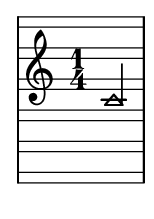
\version "2.14.0"

\header {
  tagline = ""
}

\paper {
  #(set-paper-size "a10")
}

%Customizing note head stencils based on pitch
%Defining stencils

upTriangle =
#(ly:make-stencil 
	(list 'embedded-ps
    "gsave
      currentpoint translate
      newpath
      -.1875 -.5 moveto
      .65625 .5 lineto
      1.5 -.5 lineto
      closepath
      fill
      grestore" )
    (cons -.1875 1.5)
    (cons -.5 .5)
)

downTriangle =
#(ly:make-stencil 
	(list 'embedded-ps
    "gsave
      currentpoint translate

      newpath
      .08 .34 moveto
      .65625 -.4 lineto
      1.2325 .34 lineto
      closepath
      0.12 setlinewidth
      stroke      

      newpath
      -.0775 .43 moveto
      .65625 -.43 lineto
      1.39 .43 lineto
      closepath
      0.1 setlinewidth
      stroke      
	  
	  newpath
      -.1675 .48 moveto
      .65625 -.48 lineto
      1.48 .48 lineto
      closepath
      0.04 setlinewidth
      stroke

      grestore" )
    (cons -.1875 1.5)
    (cons -.5 .5)
)

upTriLgr = 
#(ly:make-stencil 
	(list 'embedded-ps
    "gsave
      currentpoint translate
      newpath
      -.1875 -.5 moveto
      .65625 .5 lineto
      1.5 -.5 lineto
      closepath
      fill
	  newpath
	  -.5 0 moveto
	  1.8 0 lineto
      closepath
      .19 setlinewidth
      stroke  
      grestore" )
    (cons -.1875 1.5)
    (cons -.5 .5)
)

downTriLgr =
#(ly:make-stencil 
	(list 'embedded-ps
    "gsave
      currentpoint translate
      newpath
      .08 .34 moveto
      .65625 -.4 lineto
      1.2325 .34 lineto
      closepath
      0.12 setlinewidth
      stroke      
      newpath
      -.0775 .43 moveto
      .65625 -.43 lineto
      1.39 .43 lineto
      closepath
      0.1 setlinewidth
      stroke      
	  newpath
      -.1675 .48 moveto
      .65625 -.48 lineto
      1.48 .48 lineto
      closepath
      0.04 setlinewidth
      stroke
	  newpath
	  -.5 0 moveto
	  1.8 0 lineto
      closepath
      .19 setlinewidth
      stroke  
      grestore" )
    (cons -.1875 1.5)
    (cons -.5 .5)
)

%Based on the pitch's semitone, which note head
#(define (semitone-to-stencil semitone)
         (let ((s (modulo semitone 12)))
         	(case s
		((11) upTriLgr)
		((0) downTriLgr)
		(else (if (= (remainder semitone 2) 0) downTriangle upTriangle))
	))
)

%Get the pitch from the grob, convert to semitone, and send it on
#(define (stencil-notehead grob)
   (semitone-to-stencil 
	 (ly:pitch-semitones (ly:event-property (event-cause grob) 'pitch))))


%Begin stem attachment adjustment code
%Assign stem attachment values to variables

upTriUpStem 	= #'(1 . -1)
upTridownStem 	= #'(1 . .9)
downTriUpStem	= #'(1 . .9)
downTriDownStem	= #'(1 . -1)

%Based on the pitch, is the stem up or down, 
%Then based on pitch is the note head an up or down triangle

#(define (pitch-to-stem pitch stemdir)
	(if (= (modulo (ly:pitch-semitones pitch) 2) 1) 
		(if (= UP stemdir) upTriUpStem upTridownStem)		
		(if (= DOWN stemdir) downTriDownStem downTriUpStem)
	)
)

%Get the stem from notehead grob
#(define (notehead-get-notecolumn nhgrob)
   (ly:grob-parent nhgrob X))

#(define (notehead-get-stem nhgrob)
   (let ((notecolumn (notehead-get-notecolumn nhgrob)))
     (ly:grob-object notecolumn 'stem)))

%Get the pitch and stem direction from the grob and send it on
#(define (stem-adjuster nhgrob)
	(pitch-to-stem
	    (ly:event-property (event-cause nhgrob) 'pitch) 
		(ly:grob-property (notehead-get-stem nhgrob) 'direction) ))

%Begin double-stem for half note code
#(define (doubleStemmer grob)
   (if (= 1 (ly:grob-property grob 'duration-log))

		(ly:stencil-combine-at-edge
              (ly:stem::print grob)
              X
              (- (ly:grob-property grob 'direction))
              (ly:stem::print grob)
              -.42 0) ;; note: use .15 for other side

		(ly:stem::print grob)
	)
)

%End customization scripts


upTriangleEmpty =
#(ly:make-stencil 
	(list 'embedded-ps
    "gsave
      currentpoint translate
      newpath
      -.1875 -.5 moveto
      .65625 .5 lineto
      1.5 -.5 lineto
      closepath
      0.19 setlinewidth
      stroke
      grestore" )
    (cons -.1875 1.5)
    (cons -.5 .5)
)

upTriangleFull =
#(ly:make-stencil 
	(list 'embedded-ps
    "gsave
      currentpoint translate
      newpath
      -.1875 -.5 moveto
      .65625 .5 lineto
      1.5 -.5 lineto
      closepath
      fill
      grestore" )
    (cons -.1875 1.5)
    (cons -.5 .5)
)

downTriangleEmpty =
#(ly:make-stencil 
	(list 'embedded-ps
    "gsave
      currentpoint translate

      newpath
      .08 .34 moveto
      .65625 -.4 lineto
      1.2325 .34 lineto
      closepath
      0.12 setlinewidth
      stroke      

      newpath
      -.0775 .43 moveto
      .65625 -.43 lineto
      1.39 .43 lineto
      closepath
      0.1 setlinewidth
      stroke      
	  
	  newpath
      -.1675 .48 moveto
      .65625 -.48 lineto
      1.48 .48 lineto
      closepath
      0.04 setlinewidth
      stroke

      grestore" )
    (cons -.1875 1.5)
    (cons -.5 .5)
)

downTriangleFull =
#(ly:make-stencil 
	(list 'embedded-ps
    "gsave
      currentpoint translate

      newpath
      .08 .34 moveto
      .65625 -.4 lineto
      1.2325 .34 lineto
      closepath
      0.12 setlinewidth
      stroke      

      newpath
      -.0775 .43 moveto
      .65625 -.43 lineto
      1.39 .43 lineto
      closepath
      0.1 setlinewidth
      stroke      
	  
	  newpath
      -.1675 .48 moveto
      .65625 -.48 lineto
      1.48 .48 lineto
      closepath
      fill

      grestore" )
    (cons -.1875 1.5)
    (cons -.5 .5)
)

upTriLgr = 
#(ly:make-stencil 
	(list 'embedded-ps
    "gsave
      currentpoint translate
      newpath
      -.1875 -.5 moveto
      .65625 .5 lineto
      1.5 -.5 lineto
      closepath
      0.19 setlinewidth
      stroke
	  newpath
	  -.5 0 moveto
	  1.8 0 lineto
      closepath
      .19 setlinewidth
      stroke  
      grestore" )
    (cons -.1875 1.5)
    (cons -.5 .5)
)

downTriLgr =
#(ly:make-stencil 
	(list 'embedded-ps
    "gsave
      currentpoint translate
      newpath
      .08 .34 moveto
      .65625 -.4 lineto
      1.2325 .34 lineto
      closepath
      0.12 setlinewidth
      stroke      
      newpath
      -.0775 .43 moveto
      .65625 -.43 lineto
      1.39 .43 lineto
      closepath
      0.1 setlinewidth
      stroke      
	  newpath
      -.1675 .48 moveto
      .65625 -.48 lineto
      1.48 .48 lineto
      closepath
      0.04 setlinewidth
      stroke
	  newpath
	  -.5 0 moveto
	  1.8 0 lineto
      closepath
      .19 setlinewidth
      stroke  
      grestore" )
    (cons -.1875 1.5)
    (cons -.5 .5)
)

%Based on the pitch's semitone, which note head
#(define (semitone-to-stencil semitone)
         (let ((s (modulo semitone 12)))
         	(case s
		((11) upTriLgr)
		((0) downTriLgr)
                ((2 4) downTriangleEmpty)
                ((5 7 9) upTriangleEmpty)
                ((1 3) upTriangleFull)
                ((6 8 10) downTriangleFull)
	))
)

%Get the pitch from the grob, convert to semitone, and send it on
#(define (stencil-notehead grob)
   (semitone-to-stencil 
	 (ly:pitch-semitones (ly:event-property (event-cause grob) 'pitch))))


%Begin stem attachment adjustment code
%Assign stem attachment values to variables

upTriUpStem 	= #'(1 . -1)
upTridownStem 	= #'(1 . .9)
downTriUpStem	= #'(1 . .9)
downTriDownStem	= #'(1 . -1)

%Based on the pitch, is the stem up or down, 
%Then based on pitch is the note head an up or down triangle

#(define (pitch-to-stem pitch stemdir)
	(if (= (modulo (ly:pitch-semitones pitch) 2) 1) 
		(if (= UP stemdir) upTriUpStem upTridownStem)		
		(if (= DOWN stemdir) downTriDownStem downTriUpStem)
	)
)

%Get the stem from notehead grob
#(define (notehead-get-notecolumn nhgrob)
   (ly:grob-parent nhgrob X))

#(define (notehead-get-stem nhgrob)
   (let ((notecolumn (notehead-get-notecolumn nhgrob)))
     (ly:grob-object notecolumn 'stem)))

%Get the pitch and stem direction from the grob and send it on
#(define (stem-adjuster nhgrob)
	(pitch-to-stem
	    (ly:event-property (event-cause nhgrob) 'pitch) 
		(ly:grob-property (notehead-get-stem nhgrob) 'direction) ))

%Begin double-stem for half note code
#(define (doubleStemmer grob)
   (if (= 1 (ly:grob-property grob 'duration-log))

		(ly:stencil-combine-at-edge
              (ly:stem::print grob)
              X
              (- (ly:grob-property grob 'direction))
              (ly:stem::print grob)
              -.42 0) ;; note: use .15 for other side

		(ly:stem::print grob)
	)
)

%End customization scripts

down = {
      \override Stem #'direction = #DOWN     
}

up = {
      \override Stem #'direction = #UP
}

nl = {
      \once \override Score.RehearsalMark #'transparent = ##t
      \mark "C"
}

tn = {
  \override Staff.StaffSymbol #'line-positions = #'(10 8 4 2 -2 -4 -8 -10 -14 -16 -20 -22)
  \override NoteHead #'stem-attachment = #stem-adjuster
  \override NoteHead #'stencil = #stencil-notehead
  \override Stem #'stencil = #doubleStemmer
}

notes = \relative c {
      \time 1/4
      \autoBeamOff

      \up
      b'4
}

\new Staff \with {
  \remove "Accidental_engraver"
  \remove "Key_engraver" 
  staffLineLayoutFunction = #(lambda (p) (floor (/ (+ (ly:pitch-semitones p) 1) 2)))
  middleCPosition = #-6
  clefGlyph = #"clefs.G"
  clefPosition = #(+ -6 4)
}
{
  \tn
  \notes 
}


